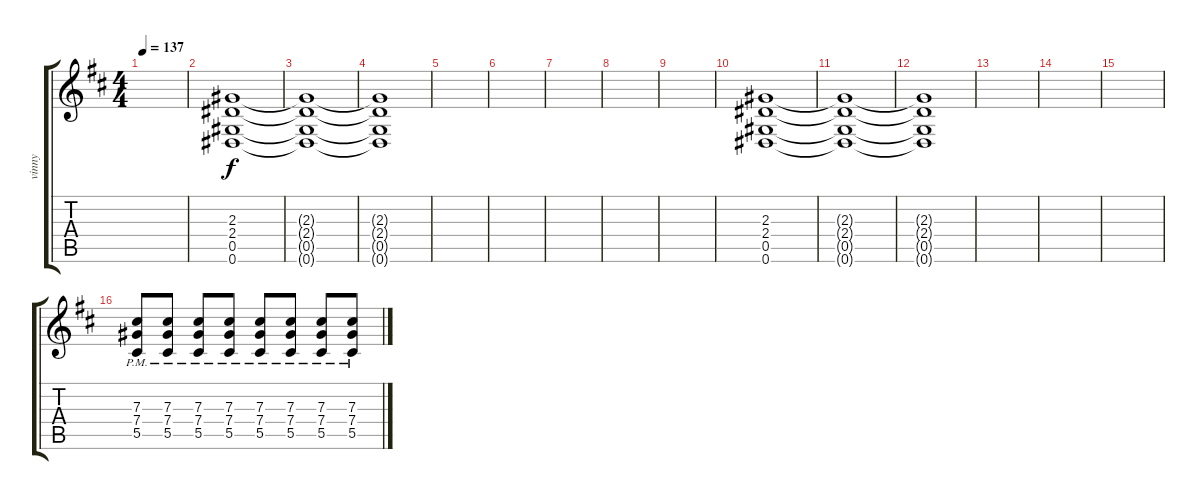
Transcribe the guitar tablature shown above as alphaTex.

\track ("vinny" "vinny") {instrument overdrivenguitar}
\staff {score tabs}
\tuning (Eb4 Bb3 Gb3 Db3 Ab2 Eb2) {hide}
\ts (4 4)
\tempo 137
\clef g2
\ks d
|
(2.3 2.4 0.5 0.6).1 |
(2.3{t} 2.4{t} 0.5{t} 0.6{t}).1 |
(2.3{t} 2.4{t} 0.5{t} 0.6{t}).1 |
|
|
|
|
|
(2.3 2.4 0.5 0.6).1 |
(2.3{t} 2.4{t} 0.5{t} 0.6{t}).1 |
(2.3{t} 2.4{t} 0.5{t} 0.6{t}).1 |
|
|
|
(7.3{pm} 7.4{pm} 5.5{pm}).8 (7.3{pm} 7.4{pm} 5.5{pm}).8 (7.3{pm} 7.4{pm} 5.5{pm}).8 (7.3{pm} 7.4{pm} 5.5{pm}).8 (7.3{pm} 7.4{pm} 5.5{pm}).8 (7.3{pm} 7.4{pm} 5.5{pm}).8 (7.3{pm} 7.4{pm} 5.5{pm}).8 (7.3{pm} 7.4{pm} 5.5{pm}).8
